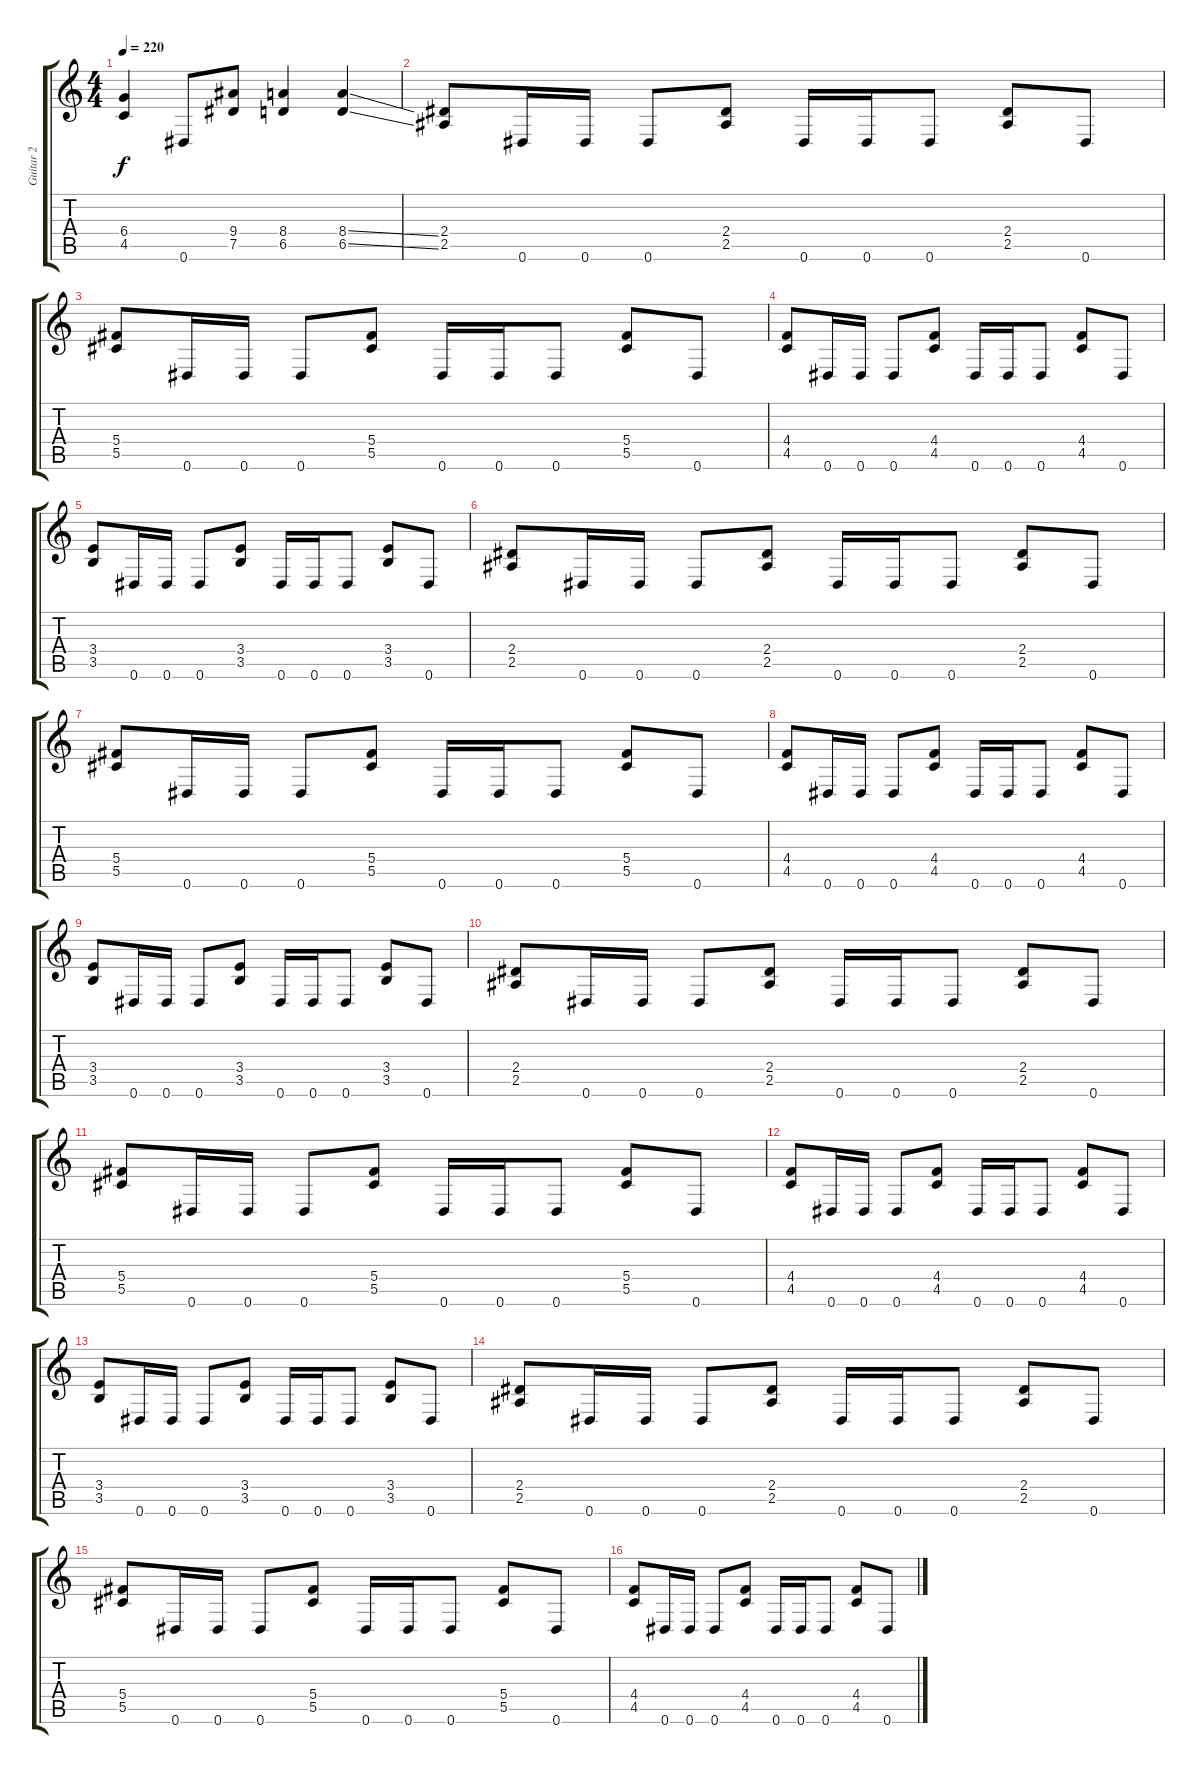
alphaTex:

\track ("Guitar 2" "Guitar 2") {instrument distortionguitar}
\staff {score tabs}
\tuning (Eb4 Bb3 Gb3 Db3 Ab2 Eb2) {hide}
\ts (4 4)
\tempo 220
\clef g2
\ks c
(6.4 4.5).4{dy f} 0.6.8 (9.4 7.5).8 (8.4 6.5).4 (8.4{ss} 6.5{ss}).4 |
(2.4 2.5).8 0.6.16 0.6.16 0.6.8 (2.4 2.5).8 0.6.16 0.6.16 0.6.8 (2.4 2.5).8 0.6.8 |
(5.4 5.5).8 0.6.16 0.6.16 0.6.8 (5.4 5.5).8 0.6.16 0.6.16 0.6.8 (5.4 5.5).8 0.6.8 |
(4.4 4.5).8 0.6.16 0.6.16 0.6.8 (4.4 4.5).8 0.6.16 0.6.16 0.6.8 (4.4 4.5).8 0.6.8 |
(3.4 3.5).8 0.6.16 0.6.16 0.6.8 (3.4 3.5).8 0.6.16 0.6.16 0.6.8 (3.4 3.5).8 0.6.8 |
(2.4 2.5).8 0.6.16 0.6.16 0.6.8 (2.4 2.5).8 0.6.16 0.6.16 0.6.8 (2.4 2.5).8 0.6.8 |
(5.4 5.5).8 0.6.16 0.6.16 0.6.8 (5.4 5.5).8 0.6.16 0.6.16 0.6.8 (5.4 5.5).8 0.6.8 |
(4.4 4.5).8 0.6.16 0.6.16 0.6.8 (4.4 4.5).8 0.6.16 0.6.16 0.6.8 (4.4 4.5).8 0.6.8 |
(3.4 3.5).8 0.6.16 0.6.16 0.6.8 (3.4 3.5).8 0.6.16 0.6.16 0.6.8 (3.4 3.5).8 0.6.8 |
(2.4 2.5).8 0.6.16 0.6.16 0.6.8 (2.4 2.5).8 0.6.16 0.6.16 0.6.8 (2.4 2.5).8 0.6.8 |
(5.4 5.5).8 0.6.16 0.6.16 0.6.8 (5.4 5.5).8 0.6.16 0.6.16 0.6.8 (5.4 5.5).8 0.6.8 |
(4.4 4.5).8 0.6.16 0.6.16 0.6.8 (4.4 4.5).8 0.6.16 0.6.16 0.6.8 (4.4 4.5).8 0.6.8 |
(3.4 3.5).8 0.6.16 0.6.16 0.6.8 (3.4 3.5).8 0.6.16 0.6.16 0.6.8 (3.4 3.5).8 0.6.8 |
(2.4 2.5).8 0.6.16 0.6.16 0.6.8 (2.4 2.5).8 0.6.16 0.6.16 0.6.8 (2.4 2.5).8 0.6.8 |
(5.4 5.5).8 0.6.16 0.6.16 0.6.8 (5.4 5.5).8 0.6.16 0.6.16 0.6.8 (5.4 5.5).8 0.6.8 |
(4.4 4.5).8 0.6.16 0.6.16 0.6.8 (4.4 4.5).8 0.6.16 0.6.16 0.6.8 (4.4 4.5).8 0.6.8
